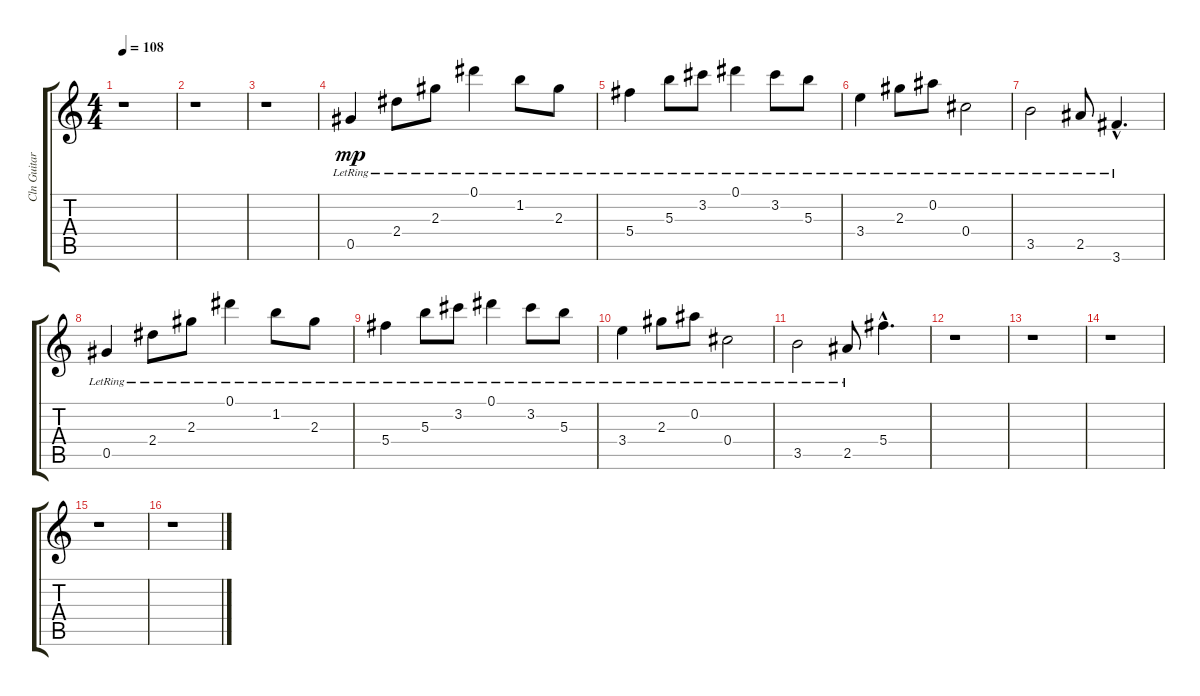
\track ("Cln Guitar (Pitch Shift: 12 Notes+)" "Cln Guitar") {instrument electricguitarclean}
\staff {score tabs}
\tuning (Eb5 Bb4 Gb4 Db4 Ab3 Eb3) {hide}
\ts (4 4)
\tempo 108
\clef g2
\ks c
r.1{dy mp} |
r.1 |
r.1 |
0.5{lr}.4 2.4{lr}.8 2.3{lr}.8 0.1{lr}.4 1.2{lr}.8 2.3{lr}.8 |
5.4{lr}.4 5.3{lr}.8 3.2{lr}.8 0.1{lr}.4 3.2{lr}.8 5.3{lr}.8 |
3.4{lr}.4 2.3{lr}.8 0.2{lr}.8 0.4{lr}.2 |
3.5{lr}.2 2.5{lr}.8 3.6{hac lr}.4{d} |
0.5{lr}.4 2.4{lr}.8 2.3{lr}.8 0.1{lr}.4 1.2{lr}.8 2.3{lr}.8 |
5.4{lr}.4 5.3{lr}.8 3.2{lr}.8 0.1{lr}.4 3.2{lr}.8 5.3{lr}.8 |
3.4{lr}.4 2.3{lr}.8 0.2{lr}.8 0.4{lr}.2 |
3.5{lr}.2 2.5{lr}.8 5.4{hac}.4{d} |
r.1 |
r.1 |
r.1 |
r.1 |
r.1
